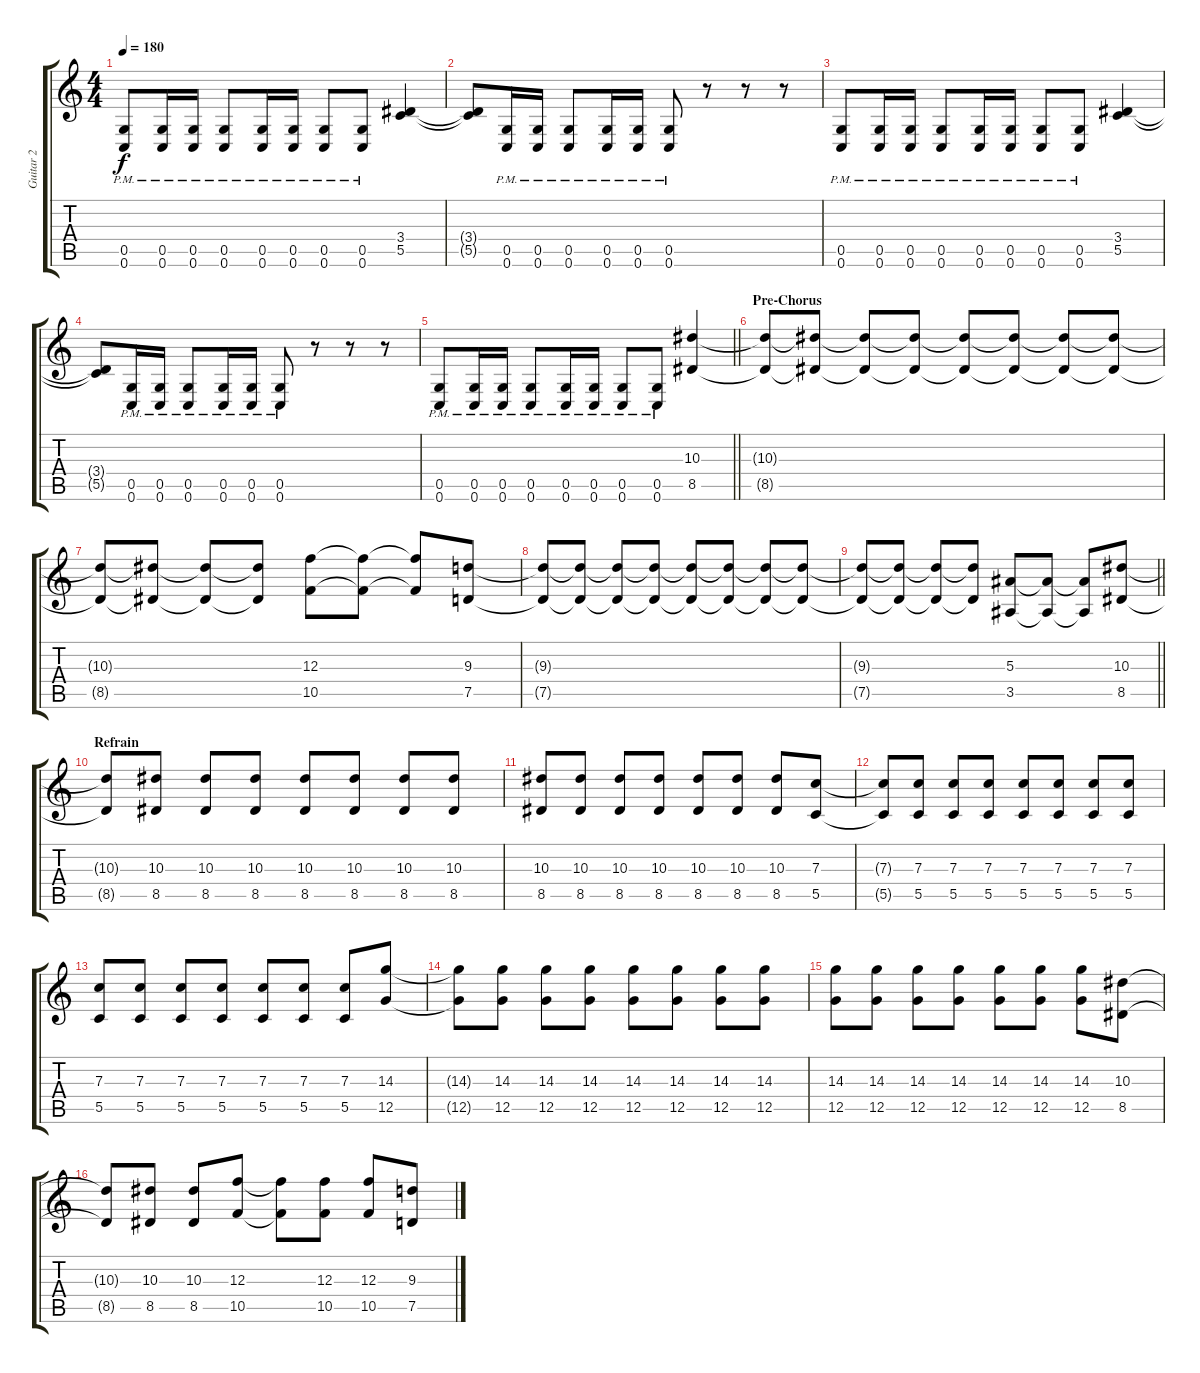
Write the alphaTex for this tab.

\track ("Guitar 2" "Guitar 2") {instrument distortionguitar}
\staff {score tabs}
\tuning (D4 A3 F3 C3 G2 C2) {hide}
\ts (4 4)
\tempo 180
\clef g2
\ks c
(0.5{pm} 0.6{pm}).8{dy f} (0.5{pm} 0.6{pm}).16 (0.5{pm} 0.6{pm}).16 (0.5{pm} 0.6{pm}).8 (0.5{pm} 0.6{pm}).16 (0.5{pm} 0.6{pm}).16 (0.5{pm} 0.6{pm}).8 (0.5{pm} 0.6{pm}).8 (3.4 5.5).4 |
(3.4{t} 5.5{t}).8 (0.5{pm} 0.6{pm}).16 (0.5{pm} 0.6{pm}).16 (0.5{pm} 0.6{pm}).8 (0.5{pm} 0.6{pm}).16 (0.5{pm} 0.6{pm}).16 (0.5{pm} 0.6{pm}).8 r.8 r.8 r.8 |
(0.5{pm} 0.6{pm}).8 (0.5{pm} 0.6{pm}).16 (0.5{pm} 0.6{pm}).16 (0.5{pm} 0.6{pm}).8 (0.5{pm} 0.6{pm}).16 (0.5{pm} 0.6{pm}).16 (0.5{pm} 0.6{pm}).8 (0.5{pm} 0.6{pm}).8 (3.4 5.5).4 |
(3.4{t} 5.5{t}).8 (0.5{pm} 0.6{pm}).16 (0.5{pm} 0.6{pm}).16 (0.5{pm} 0.6{pm}).8 (0.5{pm} 0.6{pm}).16 (0.5{pm} 0.6{pm}).16 (0.5{pm} 0.6{pm}).8 r.8 r.8 r.8 |
\barLineRight lightlight
(0.5{pm} 0.6{pm}).8 (0.5{pm} 0.6{pm}).16 (0.5{pm} 0.6{pm}).16 (0.5{pm} 0.6{pm}).8 (0.5{pm} 0.6{pm}).16 (0.5{pm} 0.6{pm}).16 (0.5{pm} 0.6{pm}).8 (0.5{pm} 0.6{pm}).8 (10.3 8.5).4 |
\section ("" "Pre-Chorus")
(10.3{t} 8.5{t}).8 (10.3{t} 8.5{t}).8 (10.3{t} 8.5{t}).8 (10.3{t} 8.5{t}).8 (10.3{t} 8.5{t}).8 (10.3{t} 8.5{t}).8 (10.3{t} 8.5{t}).8 (10.3{t} 8.5{t}).8 |
(10.3{t} 8.5{t}).8 (10.3{t} 8.5{t}).8 (10.3{t} 8.5{t}).8 (10.3{t} 8.5{t}).8 (12.3 10.5).8 (12.3{t} 10.5{t}).8 (12.3{t} 10.5{t}).8 (9.3 7.5).8 |
(9.3{t} 7.5{t}).8 (9.3{t} 7.5{t}).8 (9.3{t} 7.5{t}).8 (9.3{t} 7.5{t}).8 (9.3{t} 7.5{t}).8 (9.3{t} 7.5{t}).8 (9.3{t} 7.5{t}).8 (9.3{t} 7.5{t}).8 |
\barLineRight lightlight
(9.3{t} 7.5{t}).8 (9.3{t} 7.5{t}).8 (9.3{t} 7.5{t}).8 (9.3{t} 7.5{t}).8 (5.3 3.5).8 (5.3{t} 3.5{t}).8 (5.3{t} 3.5{t}).8 (10.3 8.5).8 |
\section ("" "Refrain")
(10.3{t} 8.5{t}).8 (10.3 8.5).8 (10.3 8.5).8 (10.3 8.5).8 (10.3 8.5).8 (10.3 8.5).8 (10.3 8.5).8 (10.3 8.5).8 |
(10.3 8.5).8 (10.3 8.5).8 (10.3 8.5).8 (10.3 8.5).8 (10.3 8.5).8 (10.3 8.5).8 (10.3 8.5).8 (7.3 5.5).8 |
(7.3{t} 5.5{t}).8 (7.3 5.5).8 (7.3 5.5).8 (7.3 5.5).8 (7.3 5.5).8 (7.3 5.5).8 (7.3 5.5).8 (7.3 5.5).8 |
(7.3 5.5).8 (7.3 5.5).8 (7.3 5.5).8 (7.3 5.5).8 (7.3 5.5).8 (7.3 5.5).8 (7.3 5.5).8 (14.3 12.5).8 |
(14.3{t} 12.5{t}).8 (14.3 12.5).8 (14.3 12.5).8 (14.3 12.5).8 (14.3 12.5).8 (14.3 12.5).8 (14.3 12.5).8 (14.3 12.5).8 |
(14.3 12.5).8 (14.3 12.5).8 (14.3 12.5).8 (14.3 12.5).8 (14.3 12.5).8 (14.3 12.5).8 (14.3 12.5).8 (10.3 8.5).8 |
(10.3{t} 8.5{t}).8 (10.3 8.5).8 (10.3 8.5).8 (12.3 10.5).8 (12.3{t} 10.5{t}).8 (12.3 10.5).8 (12.3 10.5).8 (9.3 7.5).8
